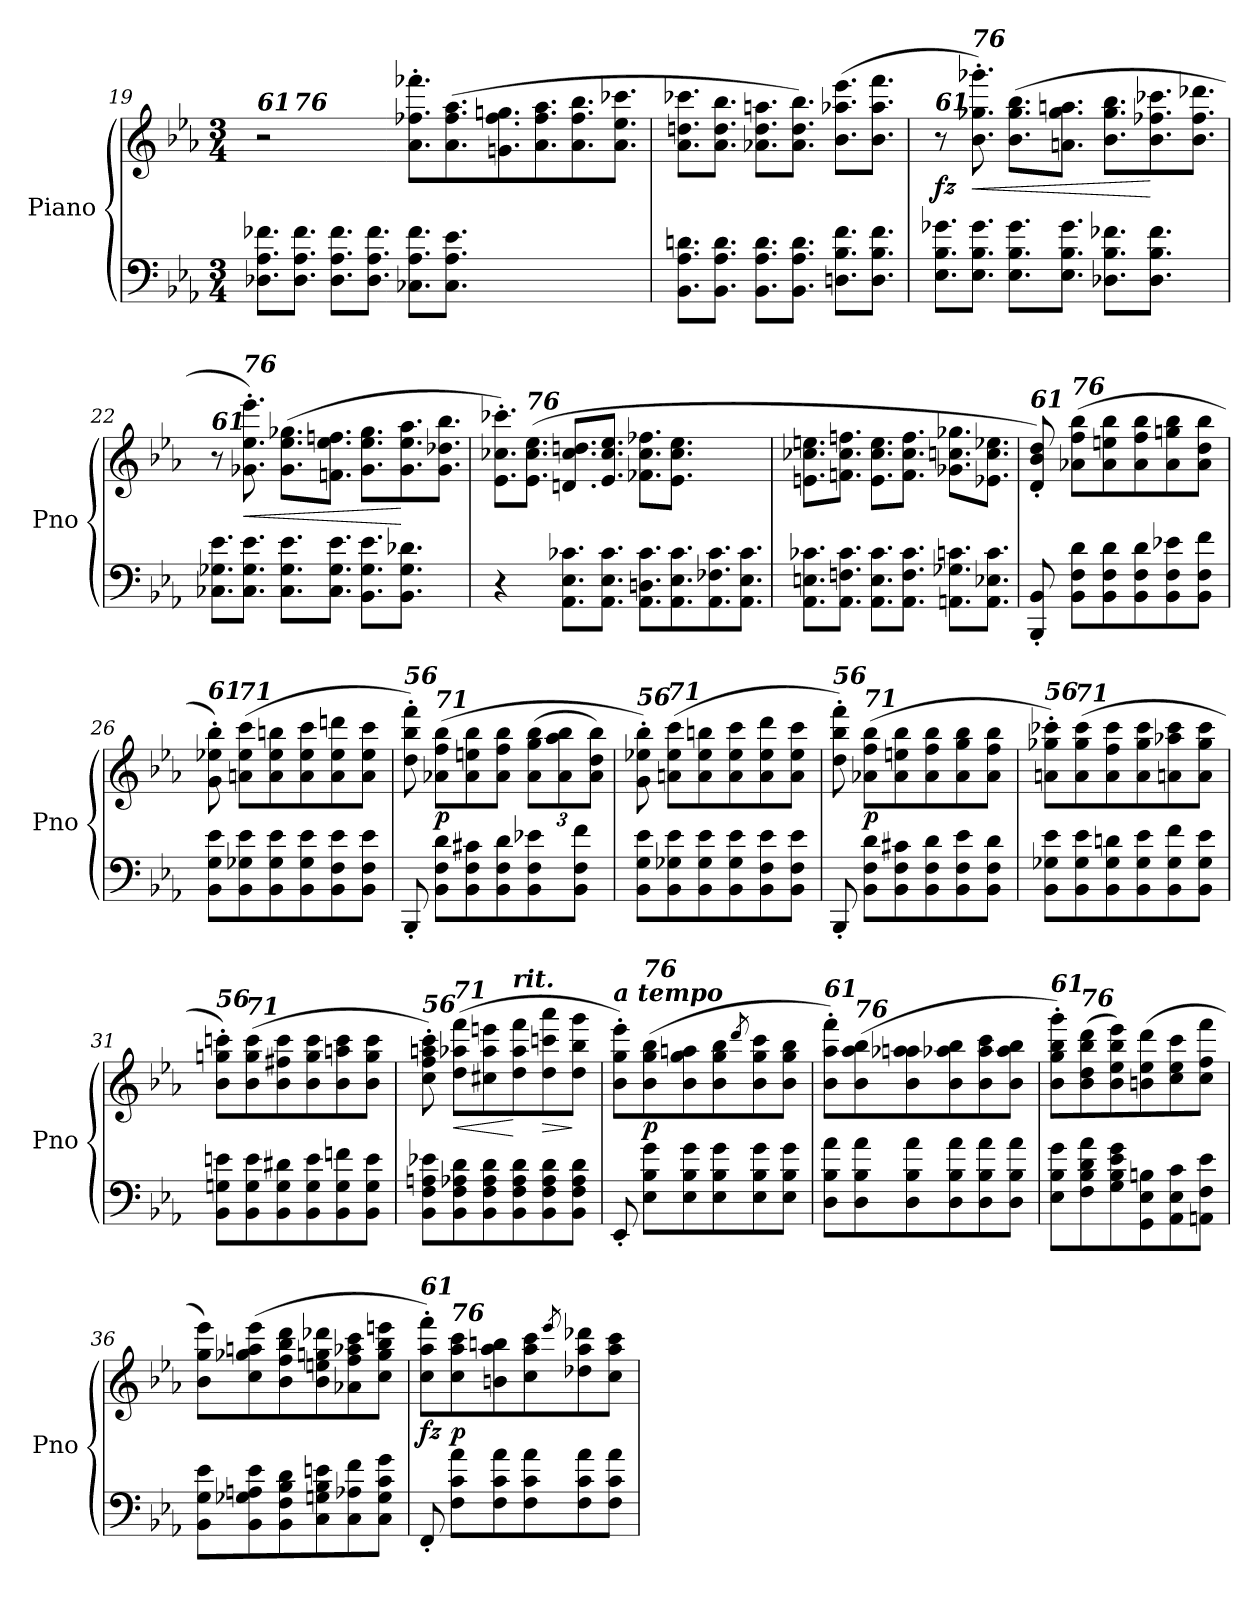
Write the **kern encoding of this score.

**kern	**kern	**dynam
*part2	*part1	*part1
*staff2	*staff1	*staff1
*I"Piano	*I"Piano	*
*I'Pno	*I'Pno	*
!!LO:LB:g=z
*clefF4	*clefG2	*
*k[b-e-a-]	*k[b-e-a-]	*
*M3/4	*M3/4	*
*Xtuplet	*	*
=19	=19	=19
*	*^	*
!	!LO:TX:a:Bi:t=61	!	!
*	*	*^	*
12.D-X\ 12.A-\ 12.f-X\L	2r	2.ryy	8ryy	.
!	!	!	!LO:TX:a:Bi:t=76	!
12.D-\ 12.A-\ 12.f-\J	.	.	1ryy	.
12.D-\ 12.A-\ 12.f-\L	.	.	.	.
12.D-\ 12.A-\ 12.f-\J	.	.	.	.
*	*Xtuplet	*	*	*
12.C-X\ 12.A-\ 12.f-\L	12.a-\' 12.ff-X\' 12.fff-X\'L	.	.	.
12.C-\ 12.A-\ 12.e-\J	(>12.a-\ 12.ff-\ 12.aa-\	.	.	.
2ryy	12.gn\ 12.ff-\ 12.ggn\	2ryy	.	.
.	12.a-\ 12.ff-\ 12.aa-\	.	.	.
.	12.a-\ 12.ff-\ 12.bb-\	.	.	.
.	12.a-\ 12.ee-\ 12.ccc-X\J	.	8ryy	.
*	*v	*v	*v	*
=20	=20	=20
12.BB-\ 12.A-\ 12.dn\L	12.a-\ 12.ddn\ 12.ccc-X\L	.
12.BB-\ 12.A-\ 12.d\J	12.a-\ 12.dd\ 12.bb-\J	.
12.BB-\ 12.A-\ 12.d\L	12.a-X\ 12.dd\ 12.aan\L	.
12.BB-\ 12.A-\ 12.d\J	12.a-\ 12.dd\ 12.bb-\J)	.
12.Dn\ 12.B-\ 12.f\L	(>12.b-\ 12.aa-X\ 12.eee-\L	.
12.D\ 12.B-\ 12.f\J	12.b-\ 12.aa-\ 12.fff\J	.
!!LO:PB:g=z
=21	=21	=21
*	*^	*
!	!LO:TX:a:Bi:t=61	!	!
!	!	!	!LO:DY:b
12.E-\ 12.B-\ 12.g-X\L	8r	2.ryy	fz
!	!LO:TX:a:Bi:t=76	!	!
!	!	!	!LO:HP:b
12.E-\ 12.B-\ 12.g-\J	12.b-\' 12.gg-X\' 12.ggg-X\')	.	<
12.E-\ 12.B-\ 12.g-\L	(>12.b-\ 12.gg-\ 12.bb-\L	.	.
12.E-\ 12.B-\ 12.g-\J	12.an\ 12.gg-\ 12.aan\J	.	.
12.D-X\ 12.B-\ 12.f-X\L	12.b-\ 12.gg-\ 12.bb-\L	.	.
12.D-\ 12.B-\ 12.f-\J	12.b-\ 12.ff-X\ 12.ccc-X\	.	[
8ryy	12.b-\ 12.ff-\ 12.ddd-X\J	8ryy	.
!!LO:PB:g=z	!!
=22	=22	=22	=22
!	!LO:TX:a:Bi:t=61	!	!
12.C-X\ 12.G-X\ 12.e-\L	8r	2.ryy	.
!	!LO:TX:a:Bi:t=76	!	!
!	!	!	!LO:HP:b
12.C-\ 12.G-\ 12.e-\J	12.g-X\' 12.ee-\' 12.eee-\')	.	<
12.C-\ 12.G-\ 12.e-\L	(>12.g-\ 12.ee-\ 12.gg-X\L	.	.
12.C-\ 12.G-\ 12.e-\J	12.fn\ 12.ee-\ 12.ffn\J	.	.
12.BB-\ 12.G-\ 12.e-\L	12.g-\ 12.ee-\ 12.gg-\L	.	.
12.BB-\ 12.G-\ 12.d-X\J	12.g-\ 12.ee-\ 12.aa-\	.	[
8ryy	12.g-\ 12.dd-X\ 12.bb-\J	8ryy	.
=23	=23	=23	=23
!	!LO:TX:a:Bi:t=61	!	!
*	*v	*v	*
4r	12.e-\' 12.cc-X\' 12.ccc-X\'L)	.
!	!LO:TX:a:Bi:t=76	!
.	(>12.e-\ 12.cc-\ 12.ee-\J	.
12.AA-\ 12.E-\ 12.c-X\L	12.dn/ 12.cc-/ 12.ddn/L	.
12.AA-\ 12.E-\ 12.c-\J	12.e-/ 12.cc-/ 12.ee-/J	.
12.AA-\ 12.Dn\ 12.c-\L	12.f-X\ 12.cc-\ 12.ff-X\L	.
12.AA-\ 12.E-\ 12.c-\	12.e-\ 12.cc-\ 12.ee-\J	.
12.AA-\ 12.F-X\ 12.c-\	4ryy	.
12.AA-\ 12.E-\ 12.c-\J	.	.
!!LO:PB:g=z
=24	=24	=24
12.AA-\ 12.En\ 12.c-X\L	12.en\ 12.cc-X\ 12.een\L	.
12.AA-\ 12.Fn\ 12.c-\J	12.fn\ 12.cc-\ 12.ffn\J	.
12.AA-\ 12.E\ 12.c-\L	12.e\ 12.cc-\ 12.ee\L	.
12.AA-\ 12.F\ 12.c-\J	12.f\ 12.cc-\ 12.ff\J	.
12.AAn\ 12.G-X\ 12.cn\L	12.g-X\ 12.ccn\ 12.gg-X\L	.
12.AA\ 12.E-X\ 12.c\J	12.e-X\ 12.cc\ 12.ee-X\J	.
!!LO:LB:g=z
=25	=25	=25
!	!LO:TX:a:Bi:t=61	!
8BBB-/' 8BB-/'	8d/' 8b-/' 8dd/')	.
!	!LO:TX:a:Bi:t=76	!
8BB-\ 8F\ 8d\L	(>8a-X\ 8ff\ 8bb-\L	.
8BB-\ 8F\ 8d\	8a-\ 8een\ 8bb-\	.
8BB-\ 8F\ 8d\	8a-\ 8ff\ 8bb-\	.
8BB-\ 8F\ 8e-X\	8a-\ 8ggn\ 8bb-\	.
8BB-\ 8F\ 8f\J	8a-\ 8dd\ 8bb-\J	.
=26	=26	=26
!	!LO:TX:a:Bi:t=61	!
8BB-\ 8G\ 8e-\L	8g\' 8ee-X\' 8bb-\')	.
!	!LO:TX:a:Bi:t=71	!
8BB-\ 8G-X\ 8e-\	(>8an\ 8ee-\ 8ccc\L	.
8BB-\ 8G-\ 8e-\	8a\ 8ee-\ 8bbn\	.
8BB-\ 8G-\ 8e-\	8a\ 8ee-\ 8ccc\	.
8BB-\ 8F\ 8e-\	8a\ 8ee-\ 8dddn\	.
8BB-\ 8F\ 8e-\J	8a\ 8ee-\ 8ccc\J	.
=27	=27	=27
!	!LO:TX:a:Bi:t=56	!
8BBB-'/	8dd\' 8bb-\' 8fff\')	.
!	!LO:TX:a:Bi:t=71	!
!	!	!LO:DY:b
8BB-\ 8F\ 8d\L	(>8a-X\ 8ff\ 8bb-\L	p
8BB-\ 8F\ 8c#X\	8a-\ 8een\ 8bb-\	.
8BB-\ 8F\ 8d\	8a-\ 8ff\ 8bb-\J	.
*	*tuplet	*
*	*Xbrackettup	*
8BB-\ 8F\ 8e-X\	(>12a-\ 12gg\ 12bb-\L	.
.	12a-\ 12aa-\ 12bb-\	.
8BB-\ 8F\ 8f\J	.	.
.	12a-\ 12dd\ 12bb-\J)	.
!!LO:LB:g=z
=28	=28	=28
!	!LO:TX:a:Bi:t=56	!
8BB-\ 8G\ 8e-\L	8g\' 8ee-X\' 8bb-\')	.
!	!LO:TX:a:Bi:t=71	!
8BB-\ 8G-X\ 8e-\	(>8an\ 8ee-\ 8ccc\L	.
8BB-\ 8G-\ 8e-\	8a\ 8ee-\ 8bbn\	.
8BB-\ 8G-\ 8e-\	8a\ 8ee-\ 8ccc\	.
8BB-\ 8F\ 8e-\	8a\ 8ee-\ 8ddd\	.
8BB-\ 8F\ 8e-\J	8a\ 8ee-\ 8ccc\J	.
!!LO:LB:g=z
=29	=29	=29
!	!LO:TX:a:Bi:t=56	!
8BBB-'/	8dd\' 8bb-\' 8fff\')	.
!	!LO:TX:a:Bi:t=71	!
!	!	!LO:DY:b
8BB-\ 8F\ 8d\L	(>8a-X\ 8ff\ 8bb-\L	p
8BB-\ 8F\ 8c#X\	8a-\ 8een\ 8bb-\	.
8BB-\ 8F\ 8d\	8a-\ 8ff\ 8bb-\	.
8BB-\ 8F\ 8e-\	8a-\ 8gg\ 8bb-\	.
8BB-\ 8F\ 8d\J	8a-\ 8ff\ 8bb-\J	.
=30	=30	=30
!	!LO:TX:a:Bi:t=56	!
8BB-\ 8G-X\ 8e-\L	8an\' 8gg-X\' 8ccc-X\'L)	.
!	!LO:TX:a:Bi:t=71	!
8BB-\ 8G-\ 8e-\	(>8a\ 8gg-\ 8ccc-\	.
8BB-\ 8G-\ 8dn\	8a\ 8ff\ 8ccc-\	.
8BB-\ 8G-\ 8e-\	8a\ 8gg-\ 8ccc-\	.
8BB-\ 8G-\ 8f\	8an\ 8aa-X\ 8ccc-\	.
8BB-\ 8G-\ 8e-\J	8a\ 8gg-\ 8ccc-\J	.
=31	=31	=31
!	!LO:TX:a:Bi:t=56	!
8BB-\ 8Gn\ 8en\L	8b-\' 8ggn\' 8cccn\'L)	.
!	!LO:TX:a:Bi:t=71	!
8BB-\ 8G\ 8e\	(>8b-\ 8gg\ 8ccc\	.
8BB-\ 8G\ 8d#X\	8b-\ 8ff#X\ 8ccc\	.
8BB-\ 8G\ 8e\	8b-\ 8gg\ 8ccc\	.
8BB-\ 8G\ 8fn\	8b-\ 8aan\ 8ccc\	.
8BB-\ 8G\ 8e\J	8b-\ 8gg\ 8ccc\J	.
!!LO:PB:g=z
=32	=32	=32
!	!LO:TX:a:Bi:t=56	!
8BB-\ 8F\ 8An\ 8e-X\L	8cc\' 8ff\' 8aan\' 8ccc\')	.
!	!LO:TX:a:Bi:t=71	!
!	!	!LO:HP:b
8BB-\ 8F\ 8A-X\ 8d\	(>8dd\ 8aa-X\ 8fff\L	<
8BB-\ 8F\ 8A-\ 8d\	8cc#X\ 8aa-\ 8eeen\	.
!	!LO:TX:a:Bi:t=rit.	!
8BB-\ 8F\ 8A-\ 8d\	8dd\ 8aa-\ 8fff\	[
!	!	!LO:HP:b
8BB-\ 8F\ 8A-\ 8d\	8dd\ 8cccn\ 8aaa-\	>
8BB-\ 8F\ 8A-\ 8d\J	8dd\ 8bb-\ 8ggg\J	]
!!LO:LB:g=z
=33	=33	=33
!	!LO:TX:a:Bi:t=a tempo	!
8EE-'/	8b-\' 8gg\' 8eee-\'L)	.
!	!LO:TX:a:Bi:t=76	!
!	!	!LO:DY:b
8E-\ 8B-\ 8g\L	(>8b-\ 8gg\ 8bb-\	p
8E-\ 8B-\ 8g\	8b-\ 8gg\ 8aan\	.
8E-\ 8B-\ 8g\	8b-\ 8gg\ 8bb-\	.
.	8qddd/	.
8E-\ 8B-\ 8g\	8b-\ 8gg\ 8ccc\	.
8E-\ 8B-\ 8g\J	8b-\ 8gg\ 8bb-\J	.
=34	=34	=34
!	!LO:TX:a:Bi:t=61	!
8D\ 8B-\ 8a-\L	8b-\' 8aa-\' 8fff\'L)	.
!	!LO:TX:a:Bi:t=76	!
8D\ 8B-\ 8a-\	(>8b-\ 8aa-\ 8bb-\	.
8D\ 8B-\ 8a-\	8b-\ 8aa-X\ 8aan\	.
8D\ 8B-\ 8a-\	8b-\ 8aa-X\ 8bb-\	.
8D\ 8B-\ 8a-\	8b-\ 8aa-\ 8ccc\	.
8D\ 8B-\ 8a-\J	8b-\ 8aa-\ 8bb-\J	.
=35	=35	=35
!	!LO:TX:a:Bi:t=61	!
8E-\ 8B-\ 8g\L	8b-\' 8gg\' 8bb-\' 8ggg\'L)	.
!	!LO:TX:a:Bi:t=76	!
8F\ 8B-\ 8d\ 8a-\	(>8b-\ 8dd\ 8bb-\ 8ddd\	.
8G\ 8B-\ 8e-\ 8g\	8b-\ 8ee-\ 8bb-\ 8eee-\)	.
8GG\ 8E-\ 8Bn\	(>8bn\ 8ee-\ 8ddd\	.
8AA-\ 8E-\ 8c\	8cc\ 8ee-\ 8ccc\	.
8AAn\ 8F\ 8e-\J	8cc\ 8ff\ 8fff\J	.
!!LO:LB:g=z
=36	=36	=36
8BB-\ 8G\ 8e-\L	8b-\ 8gg\ 8eee-\L)	.
8BB-\ 8G-X\ 8An\ 8e-\	(>8cc\ 8gg-X\ 8aan\ 8eee-\	.
8BB-\ 8F\ 8B-\ 8d\	8b-\ 8ff\ 8bb-\ 8ddd\	.
8C\ 8Gn\ 8B-\ 8en\	8b-\ 8een\ 8ggn\ 8ddd-X\	.
8C\ 8A-X\ 8f\	8a-X\ 8ff\ 8aa-X\ 8ccc\	.
8C\ 8G\ 8c\ 8g\J	8cc\ 8gg\ 8bb-\ 8eeen\J	.
=37	=37	=37
!	!LO:TX:a:Bi:t=61	!
!	!	!LO:DY:b
8FF'/	8cc\' 8aa-\' 8fff\'L)	fz
!	!LO:TX:a:Bi:t=76	!
!	!	!LO:DY:b
8F\ 8c\ 8a-\L	8cc\ 8aa-\ 8ccc\	p
8F\ 8c\ 8a-\	8bn\ 8aa-\ 8bbn\	.
8F\ 8c\ 8a-\	8cc\ 8aa-\ 8ccc\	.
.	8qeee-/	.
8F\ 8c\ 8a-\	8dd-X\ 8aa-\ 8ddd-X\	.
8F\ 8c\ 8a-\J	8cc\ 8aa-\ 8ccc\J	.
=	=	=
*-	*-	*-
